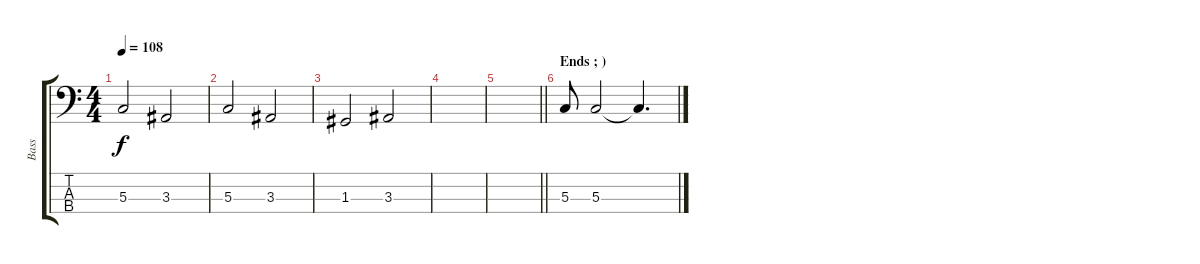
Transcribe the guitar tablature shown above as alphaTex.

\track ("Bass" "Bass") {instrument electricbassfinger}
\staff {score tabs}
\tuning (F2 C2 G1 C1) {hide}
\ts (4 4)
\tempo 108
\clef f4
\ks c
5.3.2{dy f} 3.3.2 |
5.3.2 3.3.2 |
1.3.2 3.3.2 |
|
\barLineRight lightlight
|
\section ("" "Ends ; )")
5.3.8 5.3.2 5.3{t}.4{d}
